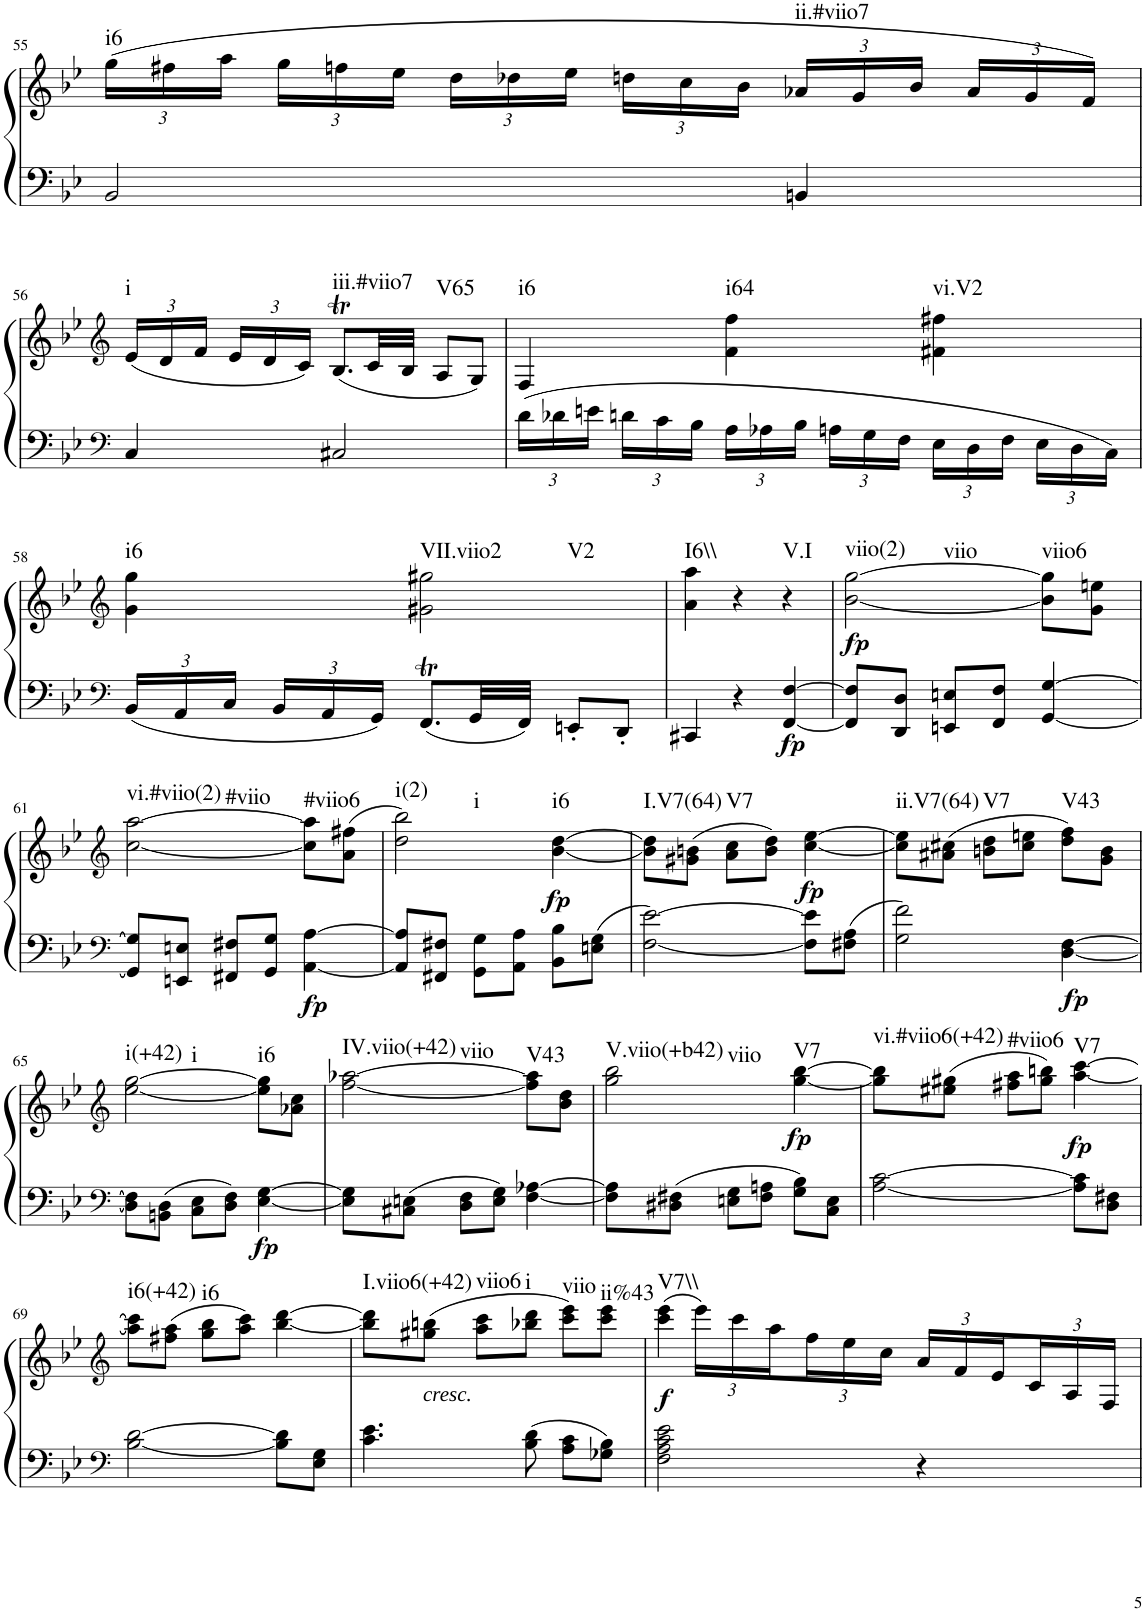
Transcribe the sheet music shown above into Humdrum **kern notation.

**kern	**kern	**dynam	**harte
*part1	*part1	*part1	*part1
*staff2	*staff1	*staff1/2	*
*I"unbenannt2	*	*	*
!!LO:PB:g=z
*clefF4	*clefG2	*	*
*k[b-e-]	*k[b-e-]	*	*
*M3/4	*M3/4	*	*
*	*Xbrackettup	*	*
=55	=55	=55	=55
!	!	!	!LO:H:kt=i6
2BB-/	(24gg\LL	.	N
.	24ff#X\	.	.
.	24aa\JJ	.	.
.	24gg\LL	.	.
.	24ffn\	.	.
.	24ee-\JJ	.	.
.	24dd\LL	.	.
.	24dd-X\	.	.
.	24ee-\JJ	.	.
.	24ddn\LL	.	.
.	24cc\	.	.
.	24b-\JJ	.	.
!	!	!	!LO:H:kt=ii.#viio7
4BBn/	24a-X/LL	.	N
.	24g/	.	.
.	24b-/JJ	.	.
.	24a-/LL	.	.
.	24g/	.	.
.	24f/JJ)	.	.
!!LO:LB:g=z
=56	=56	=56	=56
*clefF4	*clefG2	*	*
!	!	!	!LO:H:kt=i
4C/	(24e-/LL	.	N
.	24d/	.	.
.	24f/JJ	.	.
.	24e-/LL	.	.
.	24d/	.	.
.	24c/JJ)	.	.
!	!	!	!LO:H:kt=iii.#viio7
2C#X/	(8.B-T/L	.	N
.	32c/LL	.	.
.	32B-/JJJ	.	.
!	!	!	!LO:H:kt=V65
.	8A/L	.	N
.	8G/J)	.	.
=57	=57	=57	=57
*Xbrackettup	*	*	*
!	!	!	!LO:H:kt=i6
24d\LL	4F/	.	N
24d-X\	.	.	.
24en\JJ	.	.	.
24dn\LL	.	.	.
24c\	.	.	.
24B-\JJ	.	.	.
!	!	!	!LO:H:kt=i64
24A\LL	4f\ 4ff\	.	N
24A-X\	.	.	.
24B-\JJ	.	.	.
24An\LL	.	.	.
24G\	.	.	.
24F\JJ	.	.	.
!	!	!	!LO:H:kt=vi.V2
24E-\LL	4f#X\ 4ff#X\	.	N
24D\	.	.	.
24F\JJ	.	.	.
24E-\LL	.	.	.
24D\	.	.	.
24C\JJ	.	.	.
!!LO:LB:g=z
=58	=58	=58	=58
*clefF4	*clefG2	*	*
!	!	!	!LO:H:kt=i6
24BB-/LL	4g\ 4gg\	.	N
24AA/	.	.	.
24C/JJ	.	.	.
24BB-/LL	.	.	.
24AA/	.	.	.
24GG/JJ	.	.	.
!	!	!	!LO:H:n=1:kt=VII.viio2
!	!	!	!LO:H:n=2:kt=V2
8.FFT/L	2g#X\ 2gg#X\	.	N N
32GG/LL	.	.	.
32FF/JJJ	.	.	.
8EEn'/L	.	.	.
8DD'/J	.	.	.
=59	=59	=59	=59
!	!	!	!LO:H:kt=I6\\
4CC#X/	4a\ 4aa\	.	N
4r	4r	.	.
!	!	!LO:DY:b=2	!LO:H:kt=V.I
[4FF/ [4F/	4r	fp	N
=60	=60	=60	=60
!	!	!LO:DY:b	!LO:H:n=1:kt=viio(2)
!	!	!	!LO:H:n=2:kt=viio
8FF/] 8F/]L	[2b-\ [2gg\	fp	N N
8DD/ 8D/J	.	.	.
8EEn/ 8En/L	.	.	.
8FF/ 8F/J	.	.	.
!	!	!	!LO:H:kt=viio6
[4GG/ [4G/	8b-\] 8gg\]L	.	N
.	8g\ 8een\J	.	.
!!LO:LB:g=z
=61	=61	=61	=61
*clefF4	*clefG2	*	*
!	!	!	!LO:H:n=1:kt=vi.#viio(2)
!	!	!	!LO:H:n=2:kt=#viio
8GG/] 8G/]L	[2cc\ [2aa\	.	N N
8EEn/ 8En/J	.	.	.
8FF#X/ 8F#X/L	.	.	.
8GG/ 8G/J	.	.	.
!	!	!LO:DY:b=2	!LO:H:kt=#viio6
[4AA\ [4A\	8cc\] 8aa\]L	fp	N
.	(8a\ 8ff#X\J	.	.
=62	=62	=62	=62
!	!	!	!LO:H:n=1:kt=i(2)
!	!	!	!LO:H:n=2:kt=i
8AA/] 8A/]L	2dd\ 2bb-\)	.	N N
8FF#X/ 8F#X/J	.	.	.
8GG\ 8G\L	.	.	.
8AA\ 8A\J	.	.	.
!	!	!LO:DY:b	!LO:H:kt=i6
8BB-\ 8B-\L	[4b-\ [4dd\	fp	N
8En\ 8G\J	.	.	.
=63	=63	=63	=63
!	!	!	!LO:H:kt=I.V7(64)
[2F\ [2e-\	8b-\] 8dd\]L	.	N
.	(8g#X\ 8bn\J	.	.
!	!	!	!LO:H:kt=V7
.	8a\ 8cc\L	.	N
.	8b\ 8dd\J)	.	.
!	!	!LO:DY:b	!
8F\] 8e-\]L	[4cc\ [4ee-\	fp	.
8F#X\ 8A\J	.	.	.
=64	=64	=64	=64
!	!	!	!LO:H:kt=ii.V7(64)
2G\ 2f\	8cc\] 8ee-\]L	.	N
.	(8a#X\ 8cc#X\J	.	.
!	!	!	!LO:H:kt=V7
.	8bn\ 8dd\L	.	N
.	8cc#\ 8een\J	.	.
!	!	!LO:DY:b=2	!LO:H:kt=V43
[4D\ [4F\	8dd\ 8ff\L)	fp	N
.	8g\ 8b\J	.	.
!!LO:LB:g=z
=65	=65	=65	=65
*clefF4	*clefG2	*	*
!	!	!	!LO:H:n=1:kt=i(+42)
!	!	!	!LO:H:n=2:kt=i
8D\] 8F\]L	[2ee-\ [2gg\	.	N N
8BBn\ 8D\J	.	.	.
8C\ 8E-\L	.	.	.
8D\ 8F\J	.	.	.
!	!	!LO:DY:b=2	!LO:H:kt=i6
[4E-\ [4G\	8ee-\] 8gg\]L	fp	N
.	8a-X\ 8cc\J	.	.
=66	=66	=66	=66
!	!	!	!LO:H:n=1:kt=IV.viio(+42)
!	!	!	!LO:H:n=2:kt=viio
8E-\] 8G\]L	[2ff\ [2aa-X\	.	N N
8C#X\ 8En\J	.	.	.
8D\ 8F\L	.	.	.
8E\ 8G\J	.	.	.
!	!	!	!LO:H:kt=V43
[4F\ [4A-X\	8ff\] 8aa-\]L	.	N
.	8b-\ 8dd\J	.	.
=67	=67	=67	=67
!	!	!	!LO:H:n=1:kt=V.viio(+b42)
!	!	!	!LO:H:n=2:kt=viio
8F\] 8A-\]L	2gg\ 2bb-\	.	N N
8D#X\ 8F#X\J	.	.	.
8En\ 8G\L	.	.	.
8F#\ 8An\J	.	.	.
!	!	!LO:DY:b	!LO:H:kt=V7
8G\ 8B-\L	[4gg\ [4bb-\	fp	N
8C\ 8E\J	.	.	.
=68	=68	=68	=68
!	!	!	!LO:H:kt=vi.#viio6(+42)
[2A\ [2c\	8gg\] 8bb-\]L	.	N
.	(8ee#X\ 8gg#X\J	.	.
!	!	!	!LO:H:kt=#viio6
.	8ff#X\ 8aa\L	.	N
.	8gg#\ 8bbn\J)	.	.
!	!	!LO:DY:b	!LO:H:kt=V7
8A\] 8c\]L	[4aa\ [4ccc\	fp	N
8D\ 8F#X\J	.	.	.
!!LO:LB:g=z
=69	=69	=69	=69
*clefF4	*clefG2	*	*
!	!	!	!LO:H:kt=i6(+42)
[2B-\ [2d\	8aa\] 8ccc\]L	.	N
.	(8ff#X\ 8aa\J	.	.
!	!	!	!LO:H:kt=i6
.	8gg\ 8bb-\L	.	N
.	8aa\ 8ccc\J)	.	.
8B-\] 8d\]L	[4bb-\ [4ddd\	.	.
8E-\ 8G\J	.	.	.
=70	=70	=70	=70
!	!	!	!LO:H:kt=I.viio6(+42)
4.c\ 4.e-\	8bb-\] 8ddd\]L	.	N
!	!LO:TX:b:i:t=cresc.	!	!
.	(8gg#X\ 8bbn\J	.	.
!	!	!	!LO:H:kt=viio6
.	8aa\ 8ccc\L	.	N
!	!	!	!LO:H:kt=i
8B-\ 8d\	8bb-X\ 8ddd\J	.	N
!	!	!	!LO:H:kt=viio
8A\ 8c\L	8ccc\ 8eee-\L)	.	N
!	!	!	!LO:H:kt=ii%43
8G-X\ 8B-\J	8ccc\ 8eee-\J	.	N
=71	=71	=71	=71
!	!	!LO:DY:b	!LO:H:kt=V7\\
2F\ 2A\ 2c\ 2e-\	(4ccc\ 4eee-\	f	N
.	24eee-\LL)	.	.
.	24ccc\	.	.
.	24aa\	.	.
.	24ff\	.	.
.	24ee-\	.	.
.	24cc\JJ	.	.
4r	24a/LL	.	.
.	24f/	.	.
.	24e-/	.	.
.	24c/	.	.
.	24A/	.	.
.	24F/JJ	.	.
=	=	=	=
*-	*-	*-	*-
